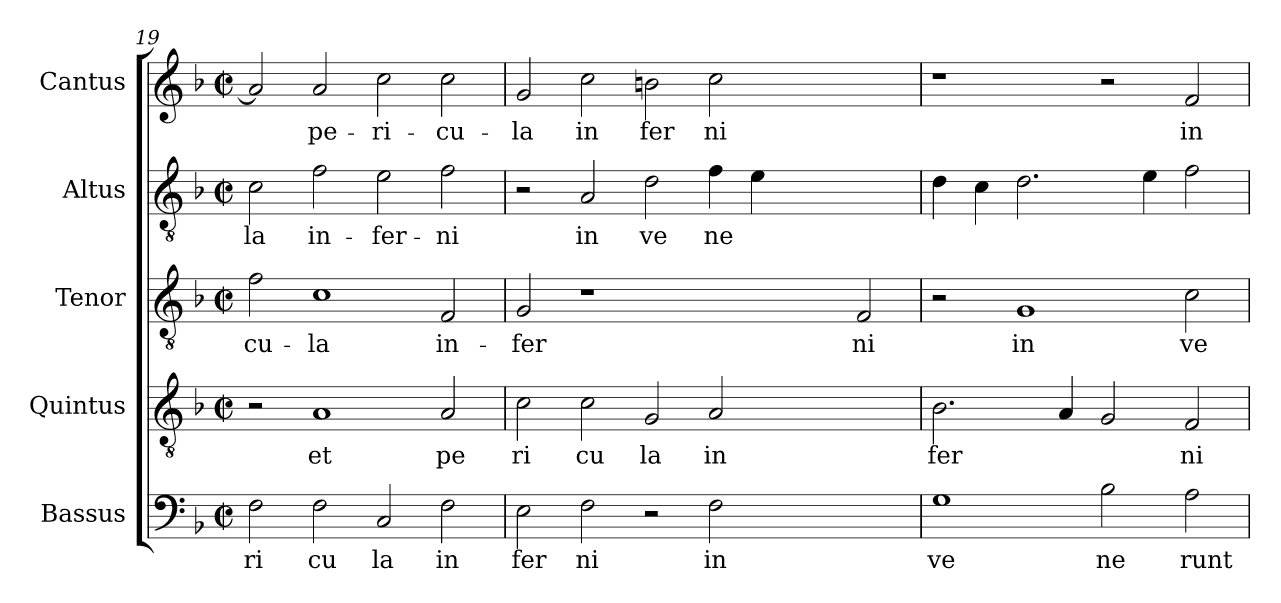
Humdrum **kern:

**kern	**text	**kern	**text	**kern	**text	**kern	**text	**kern	**text
*part5	*part5	*part4	*part4	*part3	*part3	*part2	*part2	*part1	*part1
*staff5	*staff5	*staff4	*staff4	*staff3	*staff3	*staff2	*staff2	*staff1	*staff1
*I"Bassus	*	*I"Quintus	*	*I"Tenor	*	*I"Altus	*	*I"Cantus	*
*clefF4	*	*clefGv2	*	*clefGv2	*	*clefGv2	*	*clefG2	*
*k[b-]	*	*k[b-]	*	*k[b-]	*	*k[b-]	*	*k[b-]	*
*F:	*	*F:	*	*F:	*	*F:	*	*F:	*
*M2/2	*	*M2/2	*	*M2/2	*	*M2/2	*	*M2/2	*
*met(c|)	*	*met(c|)	*	*met(c|)	*	*met(c|)	*	*met(c|)	*
=19	=19	=19	=19	=19	=19	=19	=19	=19	=19
!	!LO:LY:b:cj	!	!	!	!LO:LY:b:cj	!	!LO:LY:b:cj	!	!
2F\	ri	2r	.	2f\	-cu-	2c\	-la	2a/]	.
!	!LO:LY:b:cj	!	!LO:LY:b:cj	!	!LO:LY:b:cj	!	!LO:LY:b:cj	!	!LO:LY:b:cj
2F\	cu	1A	et	1c	-la	2f\	in-	2a/	pe-
!	!LO:LY:b:cj	!	!	!	!	!	!LO:LY:b:cj	!	!LO:LY:b:cj
2C/	la	.	.	.	.	2e\	-fer-	2cc\	-ri-
!	!LO:LY:b:cj	!	!LO:LY:b:cj	!	!LO:LY:b:cj	!	!LO:LY:b:cj	!	!LO:LY:b:cj
2F\	in	2A/	pe	2F/	in-	2f\	-ni	2cc\	-cu-
!!LO:PB:g=z
=20	=20	=20	=20	=20	=20	=20	=20	=20	=20
!	!LO:LY:b:cj	!	!LO:LY:b:cj	!	!LO:LY:b:cj	!	!	!	!LO:LY:b:cj
2E\	fer	2c\	ri	2G/	-fer	2r	.	2g/	-la
!	!LO:LY:b:cj	!	!LO:LY:b:cj	!LO:N:vis=1	!	!	!LO:LY:b:cj	!	!LO:LY:b:cj
2F\	ni	2c\	cu	0r	.	2A/	in	2cc\	in
!	!	!	!LO:LY:b:cj	!	!	!	!LO:LY:b:cj	!	!LO:LY:b:cj
2r	.	2G/	la	.	.	2d\	ve	2bn\	fer
!	!LO:LY:b:cj	!	!LO:LY:b:cj	!	!	!	!LO:LY:b:cj	!	!LO:LY:b:cj
2F\	in	2A/	in	.	.	4f\	ne	2cc\	ni
.	.	.	.	.	.	4e\	.	.	.
1ryy	.	1ryy	.	.	.	1ryy	.	1ryy	.
!	!	!	!	!	!LO:LY:b:cj	!	!	!	!
.	.	.	.	2F/	ni	.	.	.	.
=21	=21	=21	=21	=21	=21	=21	=21	=21	=21
!	!LO:LY:b:cj	!	!LO:LY:b	!	!	!	!	!	!
1G	ve	2.B-\	fer	2r	.	4d\	.	1r	.
.	.	.	.	.	.	4c\	.	.	.
!	!	!	!	!	!LO:LY:b:cj	!	!	!	!
.	.	.	.	1G	in	2.d\	.	.	.
.	.	4A/	.	.	.	.	.	.	.
!	!LO:LY:b:cj	!	!	!	!	!	!	!	!
2B-\	ne	2G/	.	.	.	.	.	2r	.
.	.	.	.	.	.	4e\	.	.	.
!	!LO:LY:b:cj	!	!LO:LY:b:cj	!	!LO:LY:b:cj	!	!	!	!LO:LY:b:cj
2A\	runt	2F/	ni	2c\	ve	2f\	.	2f/	in
=	=	=	=	=	=	=	=	=	=
*-	*-	*-	*-	*-	*-	*-	*-	*-	*-
